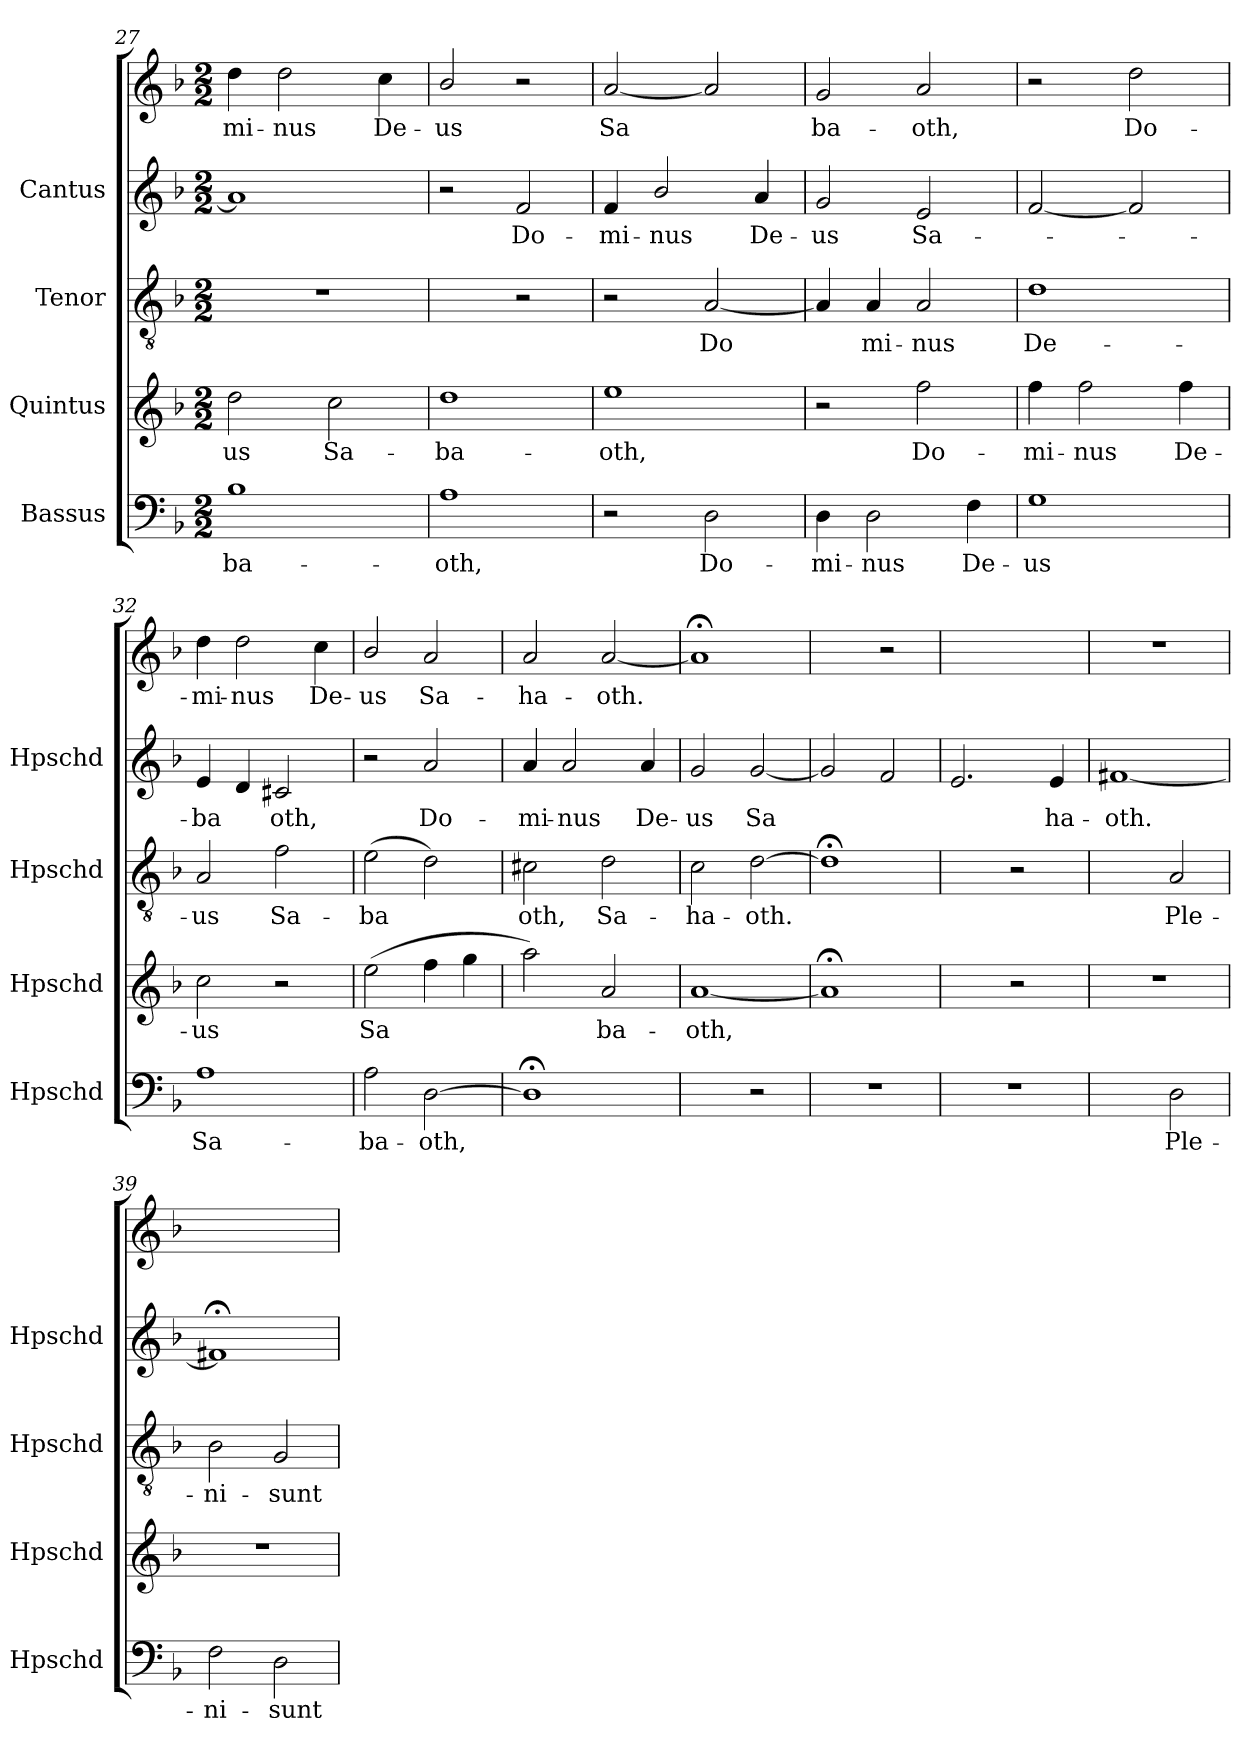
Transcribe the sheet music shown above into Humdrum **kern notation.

**kern	**text	**kern	**text	**kern	**text	**kern	**text	**kern	**text
*part4	*part4	*part3	*part3	*part2	*part2	*part1	*part1	*part1	*part1
*staff5	*staff5	*staff4	*staff4	*staff3	*staff3	*staff2	*staff2	*staff1	*staff1
*I"Bassus	*	*I"Quintus	*	*I"Tenor	*	*I"Cantus	*	*	*
*I'Hpschd	*	*I'Hpschd	*	*I'Hpschd	*	*I'Hpschd	*	*	*
!!LO:PB:g=z
*clefF4	*	*clefG2	*	*clefGv2	*	*clefG2	*	*clefG2	*
*k[b-]	*	*k[b-]	*	*k[b-]	*	*k[b-]	*	*k[b-]	*
*F:	*	*F:	*	*F:	*	*F:	*	*F:	*
*M2/2	*	*M2/2	*	*M2/2	*	*M2/2	*	*M2/2	*
=27	=27	=27	=27	=27	=27	=27	=27	=27	=27
!	!LO:LY:b:cj	!	!LO:LY:b:cj	!	!	!	!	!	!LO:LY:b
1B-	-ba-	2dd\	-us	1r	.	1a]	.	4dd\	mi-
!	!	!	!	!	!	!	!	!	!LO:LY:b
.	.	.	.	.	.	.	.	2dd\	-nus
!	!	!	!LO:LY:b:cj	!	!	!	!	!	!
.	.	2cc\	Sa-	.	.	.	.	.	.
!	!	!	!	!	!	!	!	!	!LO:LY:b
.	.	.	.	.	.	.	.	4cc\	De-
!!LO:LB:g=z
=28	=28	=28	=28	=28	=28	=28	=28	=28	=28
!	!LO:LY:b:cj	!	!LO:LY:b:cj	!	!	!	!	!	!LO:LY:b
1A	-oth,	1dd	-ba-	2ryy	.	2r	.	2b-/	-us
!	!	!	!	!	!	!	!LO:LY:b:cj	!	!
.	.	.	.	2r	.	2f/	Do-	2r	.
!!LO:LB:g=z
=29	=29	=29	=29	=29	=29	=29	=29	=29	=29
!	!	!	!LO:LY:b:cj	!	!	!	!LO:LY:b:cj	!	!LO:LY:b
2r	.	1ee	-oth,	2r	.	4f/	-mi-	[<2a/	-Sa-
!	!	!	!	!	!	!	!LO:LY:b:cj	!	!
.	.	.	.	.	.	2b-/	-nus	.	.
!	!LO:LY:b:cj	!	!	!	!LO:LY:b:cj	!	!	!	!LO:LY:b
2D\	Do-	.	.	[<2A/	Do-	.	.	2a/]	--
!	!	!	!	!	!	!	!LO:LY:b:cj	!	!
.	.	.	.	.	.	4a/	De-	.	.
!!LO:PB:g=z
=30	=30	=30	=30	=30	=30	=30	=30	=30	=30
!	!LO:LY:b:cj	!	!	!	!LO:LY:b:cj	!	!LO:LY:b:cj	!	!LO:LY:b
4D\	-mi-	2r	.	4A/]	-	2g/	us	2g/	-ba-
!	!LO:LY:b:cj	!	!	!	!LO:LY:b:cj	!	!	!	!
2D\	-nus	.	.	4A/	mi-	.	.	.	.
!	!	!	!LO:LY:b:cj	!	!LO:LY:b:cj	!	!LO:LY:b:cj	!	!LO:LY:b
.	.	2ff\	Do-	2A/	-nus	2e/	Sa-	2a/	-oth,
!	!LO:LY:b:cj	!	!	!	!	!	!	!	!
4F\	De-	.	.	.	.	.	.	.	.
!!LO:LB:g=z
=31	=31	=31	=31	=31	=31	=31	=31	=31	=31
!	!LO:LY:b:cj	!	!LO:LY:b:cj	!	!LO:LY:b:cj	!	!	!	!
1G	-us	4ff\	-mi-	1d	De-	[<2f/	.	2r	.
!	!	!	!LO:LY:b:cj	!	!	!	!	!	!
.	.	2ff\	-nus	.	.	.	.	.	.
!	!	!	!	!	!	!	!	!	!LO:LY:b
.	.	.	.	.	.	2f/]	.	2dd\	-Do-
!	!	!	!LO:LY:b:cj	!	!	!	!	!	!
.	.	4ff\	De-	.	.	.	.	.	.
!!LO:LB:g=z
=32	=32	=32	=32	=32	=32	=32	=32	=32	=32
!	!LO:LY:b:cj	!	!LO:LY:b:cj	!	!LO:LY:b:cj	!	!LO:LY:b:cj	!	!LO:LY:b
1A	Sa-	2cc\	-us	2A/	-us	4e/	-ba-	4dd\	-mi-
!	!	!	!	!	!	!	!LO:LY:b:cj	!	!LO:LY:b
.	.	.	.	.	.	4d/	-	2dd\	-nus
!	!	!	!	!	!LO:LY:b:cj	!	!LO:LY:b:cj	!	!
.	.	2r	.	2f\	Sa-	2c#X/	oth,	.	.
!	!	!	!	!	!	!	!	!	!LO:LY:b
.	.	.	.	.	.	.	.	4cc\	De-
!!LO:PB:g=z
=33	=33	=33	=33	=33	=33	=33	=33	=33	=33
!	!LO:LY:b:cj	!	!LO:LY:b:cj	!	!LO:LY:b:cj	!	!	!	!LO:LY:b
2A\	-ba-	(>2ee\	Sa-	(>2e\	-ba-	2r	.	2b-/	us
!	!LO:LY:b:cj	!	!LO:LY:b:cj	!	!LO:LY:b:cj	!	!LO:LY:b:cj	!	!LO:LY:b
[>2D\	-oth,	4ff\	--	2d\)	--	2a/	-Do-	2a/	Sa-
!	!	!	!LO:LY:b:cj	!	!	!	!	!	!
.	.	4gg\	--	.	.	.	.	.	.
!!LO:LB:g=z
=34	=34	=34	=34	=34	=34	=34	=34	=34	=34
!	!	!	!LO:LY:b:cj	!	!LO:LY:b:cj	!	!LO:LY:b:cj	!	!LO:LY:b
1D;<]	.	2aa\)	-	2c#X\	-oth,	4a/	mi-	2a/	-ha-
!	!	!	!	!	!	!	!LO:LY:b:cj	!	!
.	.	.	.	.	.	2a/	-nus	.	.
!	!	!	!LO:LY:b:cj	!	!LO:LY:b:cj	!	!	!	!LO:LY:b
.	.	2a/	ba-	2d\	Sa-	.	.	[<2a/	-oth.
!	!	!	!	!	!	!	!LO:LY:b:cj	!	!
.	.	.	.	.	.	4a/	De-	.	.
!!LO:LB:g=z
=35	=35	=35	=35	=35	=35	=35	=35	=35	=35
!	!	!	!LO:LY:b:cj	!	!LO:LY:b:cj	!	!LO:LY:b:cj	!	!
2ryy	.	[<1a	-oth,	2c\	-ha-	2g/	-us	1a;<]	.
!	!	!	!	!	!LO:LY:b:cj	!	!LO:LY:b:cj	!	!
2r	.	.	.	[>2d\	-oth.	[<2g/	Sa-	.	.
!!LO:PB:g=z
=36	=36	=36	=36	=36	=36	=36	=36	=36	=36
1r	.	1a;<]	.	1d;<]	.	2g/]	.	2ryy	.
.	.	.	.	.	.	2f/	.	2r	.
!!LO:LB:g=z
=37	=37	=37	=37	=37	=37	=37	=37	=37	=37
!	!	!	!	!	!	!	!LO:LY:b:cj	!	!
1r	.	2ryy	.	2ryy	.	2.e/	-	1ryy	.
.	.	2r	.	2r	.	.	.	.	.
!	!	!	!	!	!	!	!LO:LY:b:cj	!	!
.	.	.	.	.	.	4e/	ha-	.	.
!!LO:LB:g=z
=38	=38	=38	=38	=38	=38	=38	=38	=38	=38
!	!	!	!	!	!	!	!LO:LY:b:cj	!	!
2ryy	.	1r	.	2ryy	.	[<1f#X	-oth.	1r	.
!	!LO:LY:b:cj	!	!	!	!LO:LY:b:cj	!	!	!	!
2D\	Ple-	.	.	2A/	Ple-	.	.	.	.
!!LO:LB:g=z
=39	=39	=39	=39	=39	=39	=39	=39	=39	=39
!	!LO:LY:b:cj	!	!	!	!LO:LY:b:cj	!	!	!	!
2F\	-ni-	1r	.	2B-\	-ni-	1f#X;<]	.	1ryy	.
!	!LO:LY:b:cj	!	!	!	!LO:LY:b:cj	!	!	!	!
2D\	-sunt	.	.	2G/	-sunt	.	.	.	.
=	=	=	=	=	=	=	=	=	=
*-	*-	*-	*-	*-	*-	*-	*-	*-	*-
